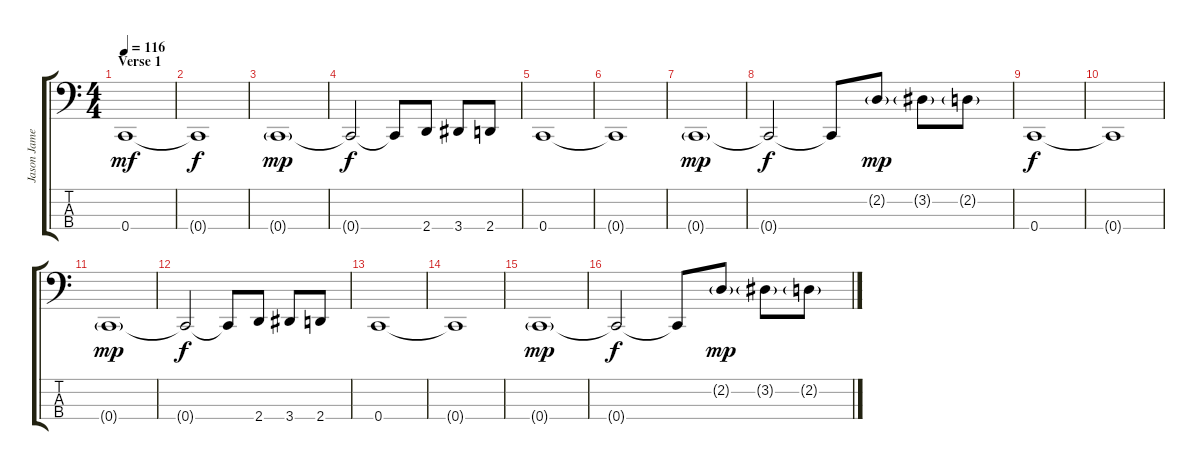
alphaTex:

\track ("Jason James" "Jason Jame") {instrument electricbasspick}
\staff {score tabs}
\tuning (F2 C2 G1 C1) {hide}
\ts (4 4)
\section ("" "Verse 1")
\tempo 116
\clef f4
\ks c
0.4.1{dy mf} |
0.4{t}.1{dy f} |
0.4{g}.1{dy mp} |
0.4{t}.2{dy f} 0.4{t}.8 2.4.8 3.4.8 2.4.8 |
0.4.1 |
0.4{t}.1 |
0.4{g}.1{dy mp} |
0.4{t}.2{dy f} 0.4{t}.8 2.2{g}.8{dy mp} 3.2{g}.8 2.2{g}.8 |
0.4.1{dy f} |
0.4{t}.1 |
0.4{g}.1{dy mp} |
0.4{t}.2{dy f} 0.4{t}.8 2.4.8 3.4.8 2.4.8 |
0.4.1 |
0.4{t}.1 |
0.4{g}.1{dy mp} |
0.4{t}.2{dy f} 0.4{t}.8 2.2{g}.8{dy mp} 3.2{g}.8 2.2{g}.8
